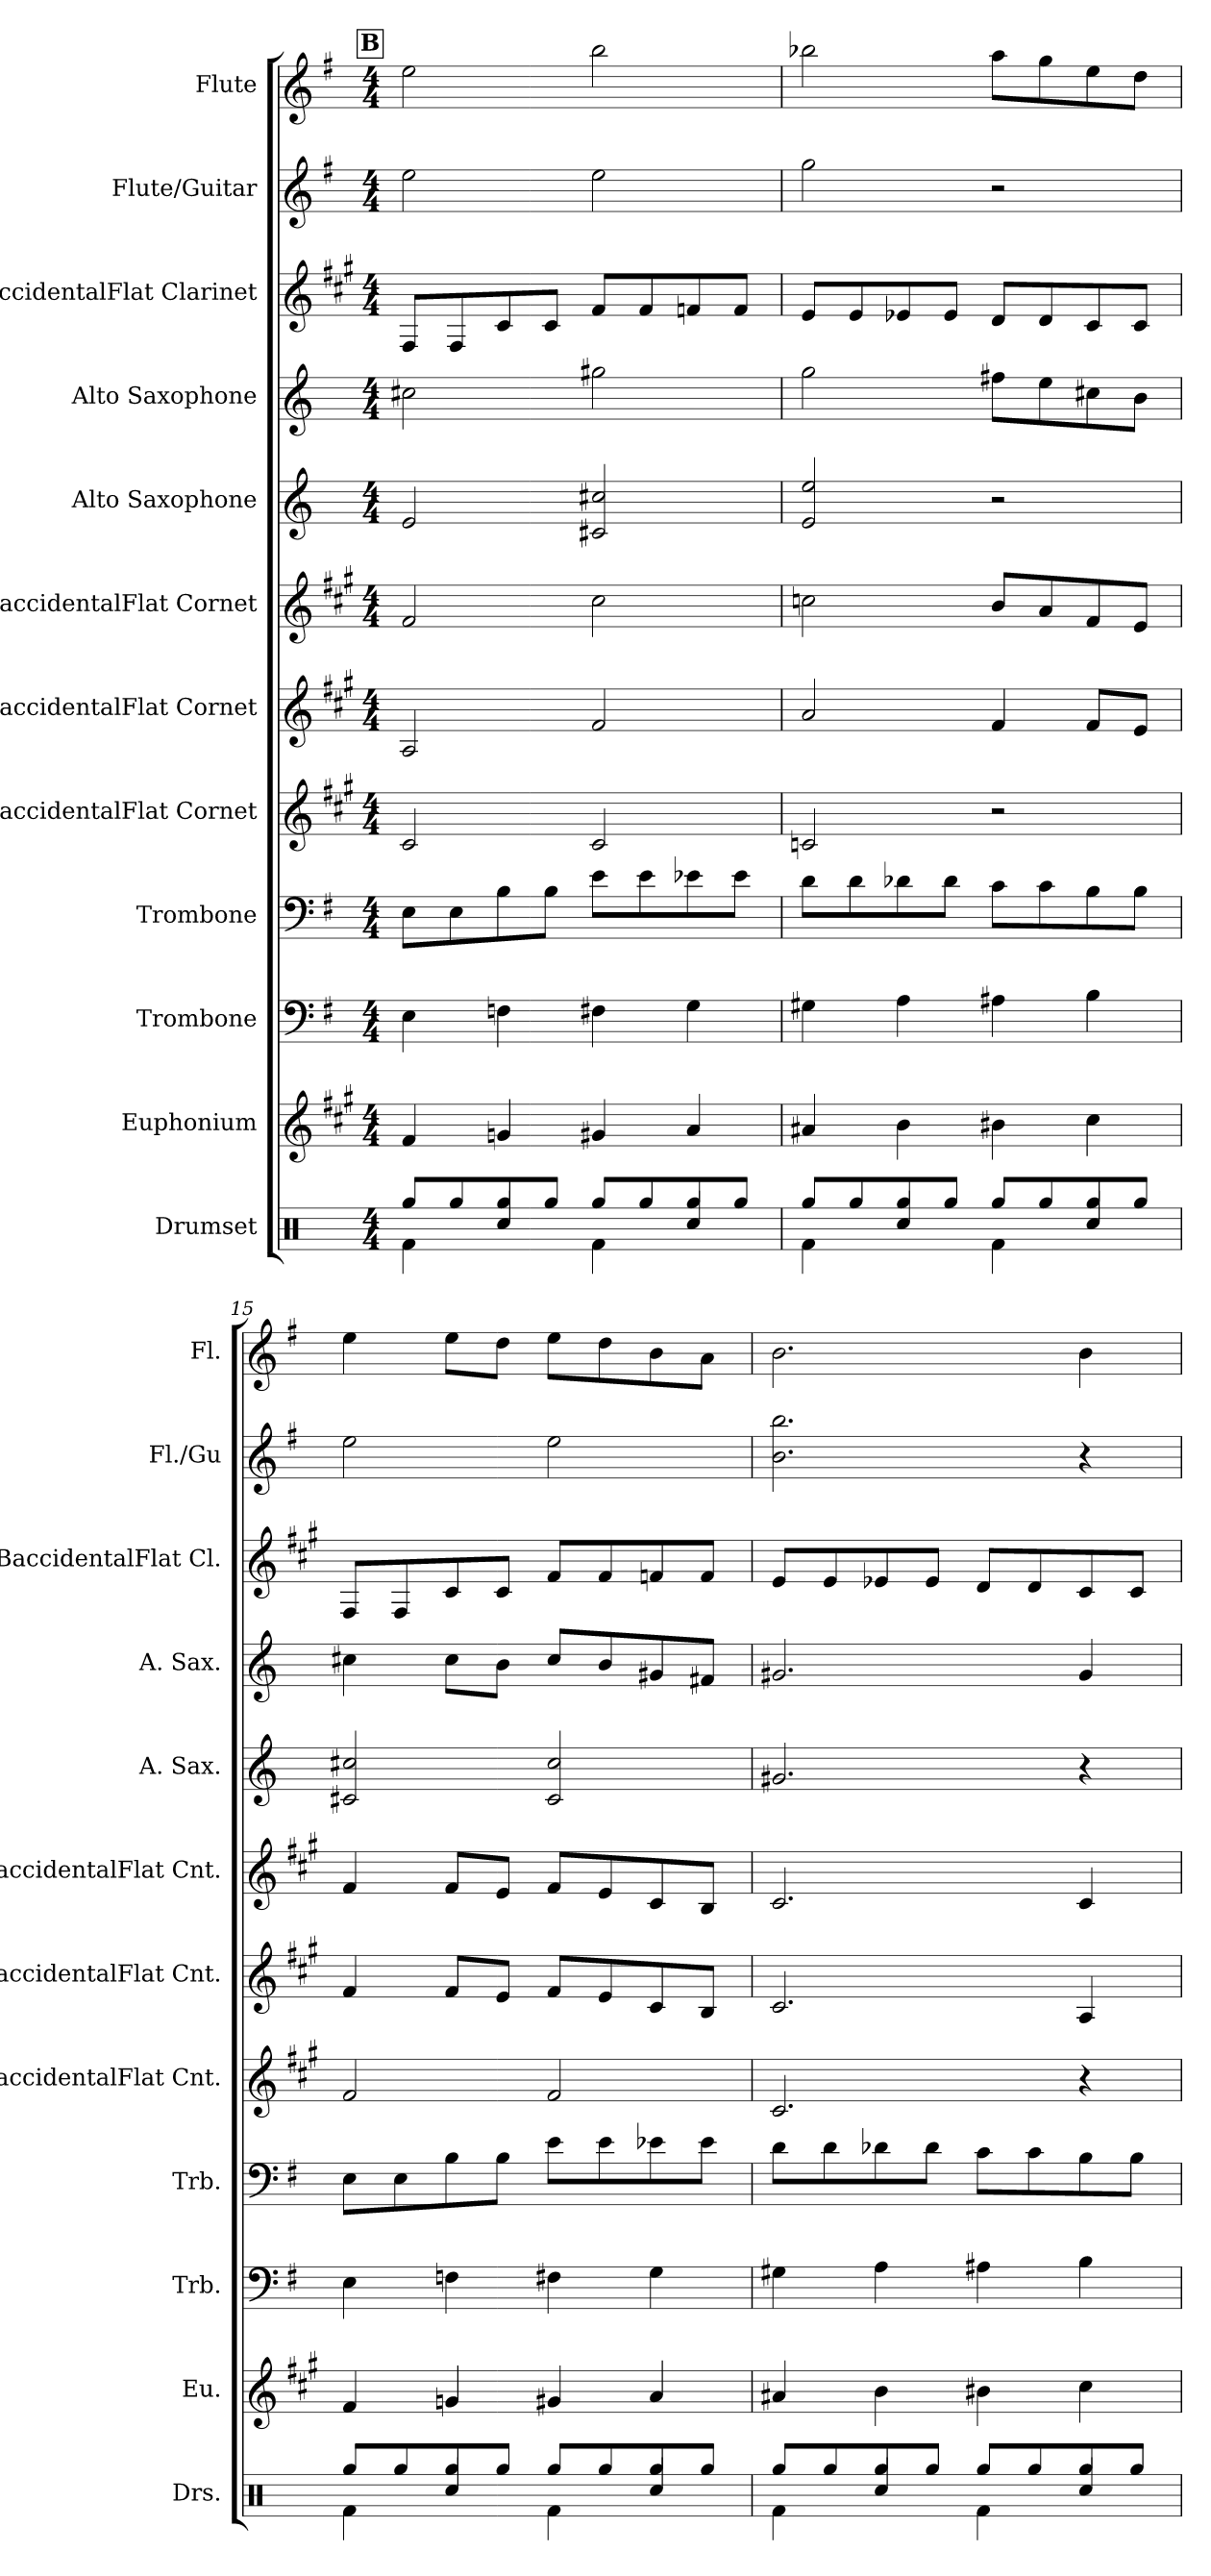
**kern	**kern	**kern	**kern	**kern	**kern	**kern	**kern	**kern	**kern	**kern	**kern
*part12	*part11	*part10	*part9	*part8	*part7	*part6	*part5	*part4	*part3	*part2	*part1
*staff12	*staff11	*staff10	*staff9	*staff8	*staff7	*staff6	*staff5	*staff4	*staff3	*staff2	*staff1
*I"Drumset	*I"Euphonium	*I"Trombone	*I"Trombone	*I"BaccidentalFlat Cornet	*I"BaccidentalFlat Cornet	*I"BaccidentalFlat Cornet	*I"Alto Saxophone	*I"Alto Saxophone	*I"BaccidentalFlat Clarinet	*I"Flute/Guitar	*I"Flute
*I'Drs.	*I'Eu.	*I'Trb.	*I'Trb.	*I'BaccidentalFlat Cnt.	*I'BaccidentalFlat Cnt.	*I'BaccidentalFlat Cnt.	*I'A. Sax.	*I'A. Sax.	*I'BaccidentalFlat Cl.	*I'Fl./Gu	*I'Fl.
!!LO:PB:g=z
*clefX	*clefG2	*clefF4	*clefF4	*clefG2	*clefG2	*clefG2	*clefG2	*clefG2	*clefG2	*clefG2	*clefG2
*	*ITrd-1c-1	*	*	*ITrd1c2	*ITrd1c2	*ITrd1c2	*ITrd5c9	*ITrd5c9	*ITrd1c2	*	*
*k[]	*k[b-e-]	*k[f#]	*k[f#]	*k[f#]	*k[f#]	*k[f#]	*k[b-e-a-]	*k[b-e-a-]	*k[f#]	*k[f#]	*k[f#]
*M4/4	*M4/4	*M4/4	*M4/4	*M4/4	*M4/4	*M4/4	*M4/4	*M4/4	*M4/4	*M4/4	*M4/4
!!LO:REH:place=s1:a:B:fs=14:t=B
=13	=13	=13	=13	=13	=13	=13	=13	=13	=13	=13	=13
*^	*	*	*	*	*	*	*	*	*	*	*
4Rf\	8Rgg/L	4g/	4E\	8E\L	2B/	2G/	2e/	2G/	2en\	8E/L	2ee\	2ee\
.	8Rgg/	.	.	8E\	.	.	.	.	.	8E/	.	.
4Rcc/	8Rgg/	4a-X/	4Fn\	8B\	.	.	.	.	.	8B/	.	.
.	8Rgg/J	.	.	8B\J	.	.	.	.	.	8B/J	.	.
4Rf\	8Rgg/L	4an/	4F#X\	8e\L	2B/	2e/	2b\	2En/ 2en/	2bn\	8e/L	2ee\	2bb\
.	8Rgg/	.	.	8e\	.	.	.	.	.	8e/	.	.
4Rcc/	8Rgg/	4b-/	4G\	8e-X\	.	.	.	.	.	8e-X/	.	.
.	8Rgg/J	.	.	8e-\J	.	.	.	.	.	8e-/J	.	.
=14	=14	=14	=14	=14	=14	=14	=14	=14	=14	=14	=14	=14
4Rf\	8Rgg/L	4bn/	4G#X\	8d\L	2B-X/	2g/	2b-X\	2G/ 2g/	2b-\	8d/L	2gg\	2bb-X\
.	8Rgg/	.	.	8d\	.	.	.	.	.	8d/	.	.
4Rcc/	8Rgg/	4cc\	4A\	8d-X\	.	.	.	.	.	8d-X/	.	.
.	8Rgg/J	.	.	8d-\J	.	.	.	.	.	8d-/J	.	.
4Rf\	8Rgg/L	4cc#X\	4A#X\	8c\L	2r	4e/	8a/L	2r	8an\L	8c/L	2r	8aa\L
.	8Rgg/	.	.	8c\	.	.	8g/	.	8g\	8c/	.	8gg\
4Rcc/	8Rgg/	4dd\	4B\	8B\	.	8e/L	8e/	.	8en\	8B/	.	8ee\
.	8Rgg/J	.	.	8B\J	.	8d/J	8d/J	.	8d\J	8B/J	.	8dd\J
=15	=15	=15	=15	=15	=15	=15	=15	=15	=15	=15	=15	=15
4Rf\	8Rgg/L	4g/	4E\	8E\L	2e/	4e/	4e/	2En/ 2en/	4en\	8E/L	2ee\	4ee\
.	8Rgg/	.	.	8E\	.	.	.	.	.	8E/	.	.
4Rcc/	8Rgg/	4a-X/	4Fn\	8B\	.	8e/L	8e/L	.	8e\L	8B/	.	8ee\L
.	8Rgg/J	.	.	8B\J	.	8d/J	8d/J	.	8d\J	8B/J	.	8dd\J
4Rf\	8Rgg/L	4an/	4F#X\	8e\L	2e/	8e/L	8e/L	2E/ 2e/	8e/L	8e/L	2ee\	8ee\L
.	8Rgg/	.	.	8e\	.	8d/	8d/	.	8d/	8e/	.	8dd\
4Rcc/	8Rgg/	4b-/	4G\	8e-X\	.	8B/	8B/	.	8Bn/	8e-X/	.	8b\
.	8Rgg/J	.	.	8e-\J	.	8A/J	8A/J	.	8An/J	8e-/J	.	8a\J
=16	=16	=16	=16	=16	=16	=16	=16	=16	=16	=16	=16	=16
4Rf\	8Rgg/L	4bn/	4G#X\	8d\L	2.B/	2.B/	2.B/	2.Bn/	2.Bn/	8d/L	2.b\ 2.bb\	2.b\
.	8Rgg/	.	.	8d\	.	.	.	.	.	8d/	.	.
4Rcc/	8Rgg/	4cc\	4A\	8d-X\	.	.	.	.	.	8d-X/	.	.
.	8Rgg/J	.	.	8d-\J	.	.	.	.	.	8d-/J	.	.
4Rf\	8Rgg/L	4cc#X\	4A#X\	8c\L	.	.	.	.	.	8c/L	.	.
.	8Rgg/	.	.	8c\	.	.	.	.	.	8c/	.	.
4Rcc/	8Rgg/	4dd\	4B\	8B\	4r	4G/	4B/	4r	4B/	8B/	4r	4b\
.	8Rgg/J	.	.	8B\J	.	.	.	.	.	8B/J	.	.
*v	*v	*	*	*	*	*	*	*	*	*	*	*
=	=	=	=	=	=	=	=	=	=	=	=
*-	*-	*-	*-	*-	*-	*-	*-	*-	*-	*-	*-
